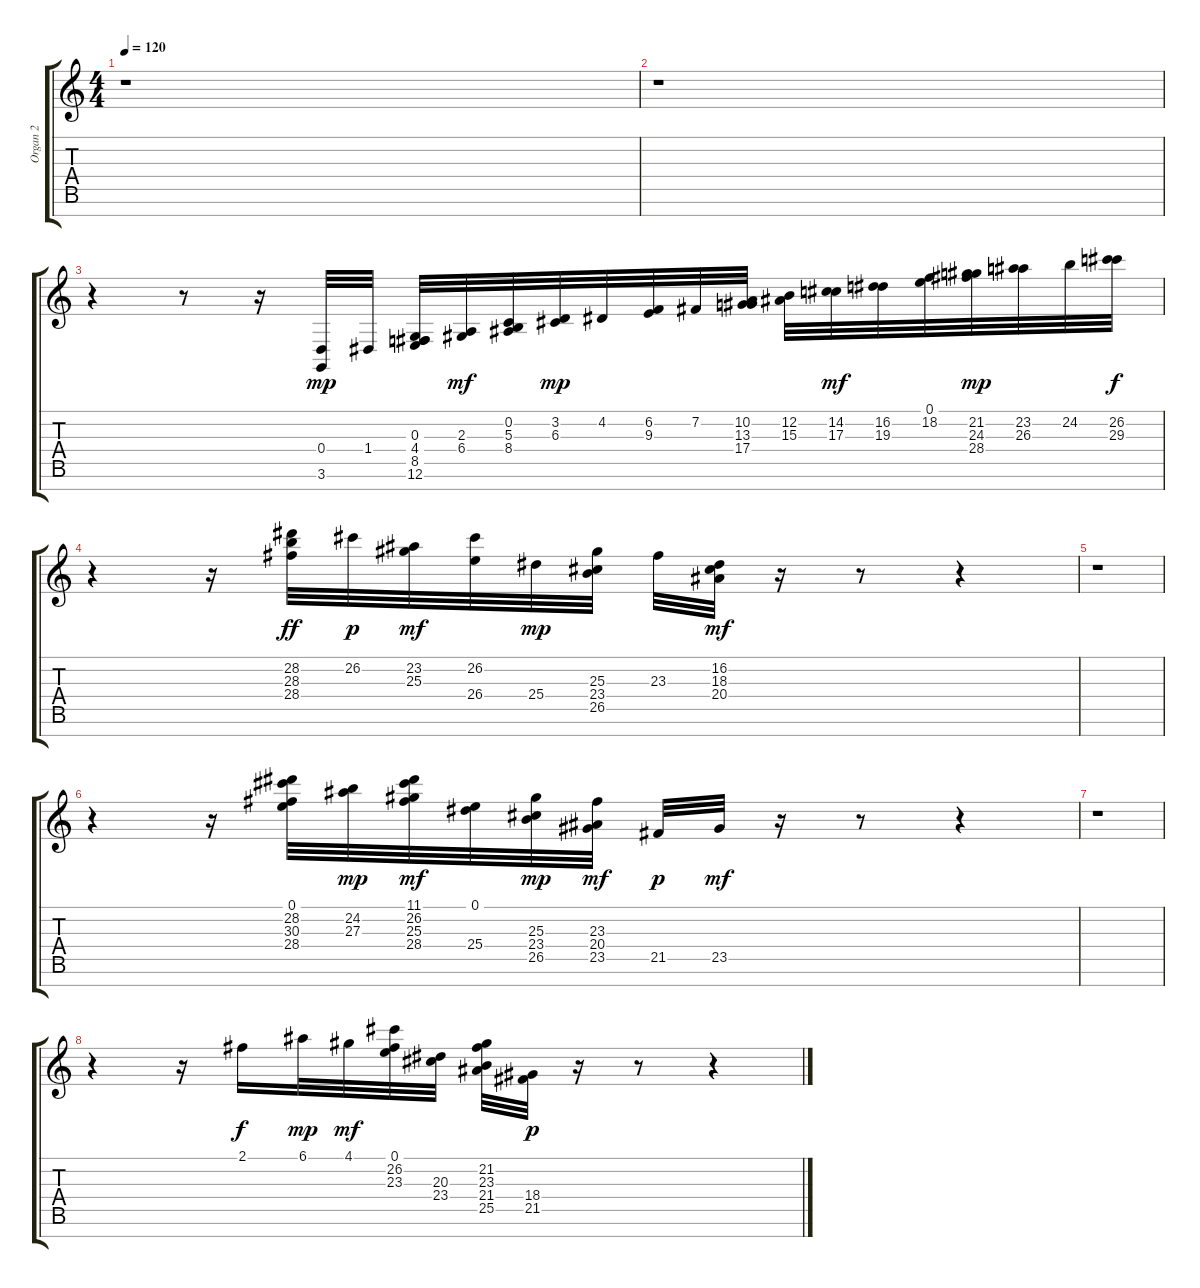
\track ("Organ 2" "Organ 2") {instrument rockorgan}
\staff {score tabs}
\tuning (E5 B3 G3 D3 A2 E2 B1) {hide}
\ts (4 4)
\tempo 120
\clef g2
\ks c
r.1{dy fff} |
r.1 |
r.4 r.8 r.16 (0.4 3.6).32{dy mp} 1.4.32 (0.3 4.4 8.5 12.6).32 (2.3 6.4).32{dy mf} (0.2 5.3 8.4).32 (3.2 6.3).32{dy mp} 4.2.32 (6.2 9.3).32 7.2.32 (10.2 13.3 17.4).32 (12.2 15.3).32 (14.2 17.3).32{dy mf} (16.2 19.3).32 (0.1 18.2).32 (21.2 24.3 28.4).32{dy mp} (23.2 26.3).32 24.2.32 (26.2 29.3).32{dy f} |
r.4 r.16 (28.2 28.3 28.4).32{dy ff} 26.2.32{dy p} (23.2 25.3).32{dy mf} (26.2 26.4).32 25.4.32{dy mp} (25.3 23.4 26.5).32 23.3.32 (16.2 18.3 20.4).32{dy mf} r.16 r.8 r.4 |
r.1 |
r.4 r.16 (0.1 28.2 30.3 28.4).32 (24.2 27.3).32{dy mp} (11.1 26.2 25.3 28.4).32{dy mf} (0.1 25.4).32 (25.3 23.4 26.5).32{dy mp} (23.3 20.4 23.5).32{dy mf} 21.5.32{dy p} 23.5.32{dy mf} r.16 r.8 r.4 |
r.1 |
r.4 r.16 2.1.16{dy f} 6.1.32{dy mp} 4.1.32{dy mf} (0.1 26.2 23.3).32 (20.3 23.4).32 (21.2 23.3 21.4 25.5).32 (18.4 21.5).32{dy p} r.16 r.8 r.4
